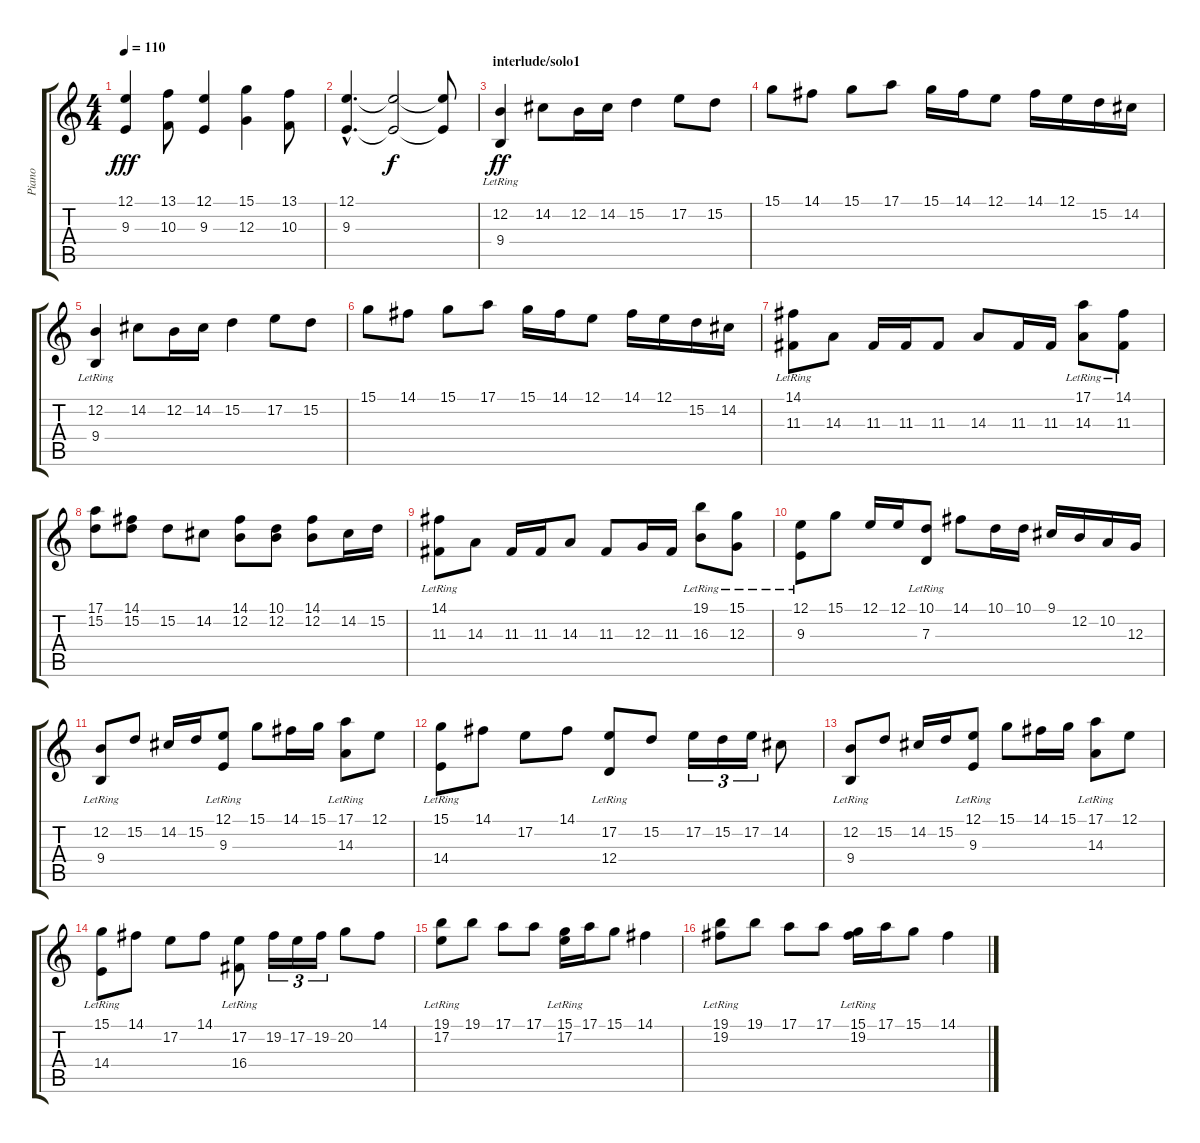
\track ("Piano" "Piano") {instrument acousticgrandpiano}
\staff {score tabs}
\tuning (E4 B3 G3 D3 A2 E2) {hide}
\ts (4 4)
\tempo 110
\clef g2
\ks c
(12.1 9.3).4{dy fff} (13.1 10.3).8 (12.1 9.3).4 (15.1 12.3).4 (13.1 10.3).8 |
(12.1{hac} 9.3{hac}).4{d} (12.1{t} 9.3{t}).2{dy f} (12.1{t} 9.3{t}).8 |
\section ("" "interlude/solo1")
(12.2 9.4{lr}).4{dy ff} 14.2.8 12.2.16 14.2.16 15.2.4 17.2.8 15.2.8 |
15.1.8 14.1.8 15.1.8 17.1.8 15.1.16 14.1.16 12.1.8 14.1.16 12.1.16 15.2.16 14.2.16 |
(12.2 9.4{lr}).4 14.2.8 12.2.16 14.2.16 15.2.4 17.2.8 15.2.8 |
15.1.8 14.1.8 15.1.8 17.1.8 15.1.16 14.1.16 12.1.8 14.1.16 12.1.16 15.2.16 14.2.16 |
(14.1{lr} 11.3).8 14.3.8 11.3.16 11.3.16 11.3.8 14.3.8 11.3.16 11.3.16 (17.1{lr} 14.3).8 (14.1{lr} 11.3).8 |
(17.1 15.2).8 (14.1 15.2).8 15.2.8 14.2.8 (14.1 12.2).8 (10.1 12.2).8 (14.1 12.2).8 14.2.16 15.2.16 |
(14.1{lr} 11.3).8 14.3.8 11.3.16 11.3.16 14.3.8 11.3.8 12.3.16 11.3.16 (19.1{lr} 16.3).8 (15.1{lr} 12.3).8 |
(12.1 9.3{lr}).8 15.1.8 12.1.16 12.1.16 (10.1 7.3{lr}).8 14.1.8 10.1.16 10.1.16 9.1.16 12.2.16 10.2.16 12.3.16 |
(12.2 9.4{lr}).8 15.2.8 14.2.16 15.2.16 (12.1 9.3{lr}).8 15.1.8 14.1.16 15.1.16 (17.1 14.3{lr}).8 12.1.8 |
(15.1 14.4{lr}).8 14.1.8 17.2.8 14.1.8 (17.2 12.4{lr}).8 15.2.8 17.2.16{tu (3 2)} 15.2.16{tu (3 2)} 17.2.16{tu (3 2)} 14.2.8 |
(12.2 9.4{lr}).8 15.2.8 14.2.16 15.2.16 (12.1 9.3{lr}).8 15.1.8 14.1.16 15.1.16 (17.1 14.3{lr}).8 12.1.8 |
(15.1 14.4{lr}).8 14.1.8 17.2.8 14.1.8 (17.2 16.4{lr}).8 19.2.16{tu (3 2)} 17.2.16{tu (3 2)} 19.2.16{tu (3 2)} 20.2.8 14.1.8 |
(19.1 17.2{lr}).8 19.1.8 17.1.8 17.1.8 (15.1 17.2{lr}).16 17.1.16 15.1.8 14.1.4 |
(19.1 19.2{lr}).8 19.1.8 17.1.8 17.1.8 (15.1 19.2{lr}).16 17.1.16 15.1.8 14.1.4
